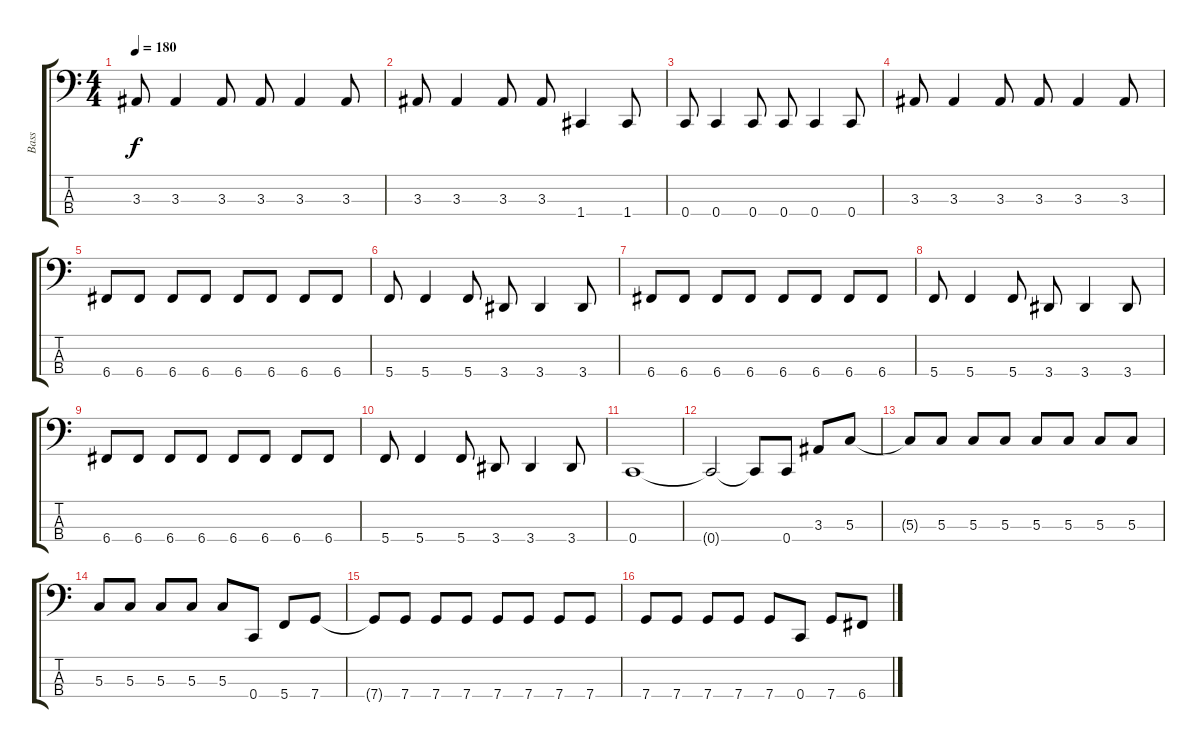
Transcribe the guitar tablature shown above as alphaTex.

\track ("Bass" "Bass") {instrument electricbasspick}
\staff {score tabs}
\tuning (F2 C2 G1 C1) {hide}
\ts (4 4)
\tempo 180
\clef f4
\ks c
3.3.8{dy f} 3.3.4 3.3.8 3.3.8 3.3.4 3.3.8 |
3.3.8 3.3.4 3.3.8 3.3.8 1.4.4 1.4.8 |
0.4.8 0.4.4 0.4.8 0.4.8 0.4.4 0.4.8 |
3.3.8 3.3.4 3.3.8 3.3.8 3.3.4 3.3.8 |
6.4.8 6.4.8 6.4.8 6.4.8 6.4.8 6.4.8 6.4.8 6.4.8 |
5.4.8 5.4.4 5.4.8 3.4.8 3.4.4 3.4.8 |
6.4.8 6.4.8 6.4.8 6.4.8 6.4.8 6.4.8 6.4.8 6.4.8 |
5.4.8 5.4.4 5.4.8 3.4.8 3.4.4 3.4.8 |
6.4.8 6.4.8 6.4.8 6.4.8 6.4.8 6.4.8 6.4.8 6.4.8 |
5.4.8 5.4.4 5.4.8 3.4.8 3.4.4 3.4.8 |
0.4.1 |
0.4{t}.2 0.4{t}.8 0.4.8 3.3.8 5.3.8 |
5.3{t}.8 5.3.8 5.3.8 5.3.8 5.3.8 5.3.8 5.3.8 5.3.8 |
5.3.8 5.3.8 5.3.8 5.3.8 5.3.8 0.4.8 5.4.8 7.4.8 |
7.4{t}.8 7.4.8 7.4.8 7.4.8 7.4.8 7.4.8 7.4.8 7.4.8 |
7.4.8 7.4.8 7.4.8 7.4.8 7.4.8 0.4.8 7.4.8 6.4.8
